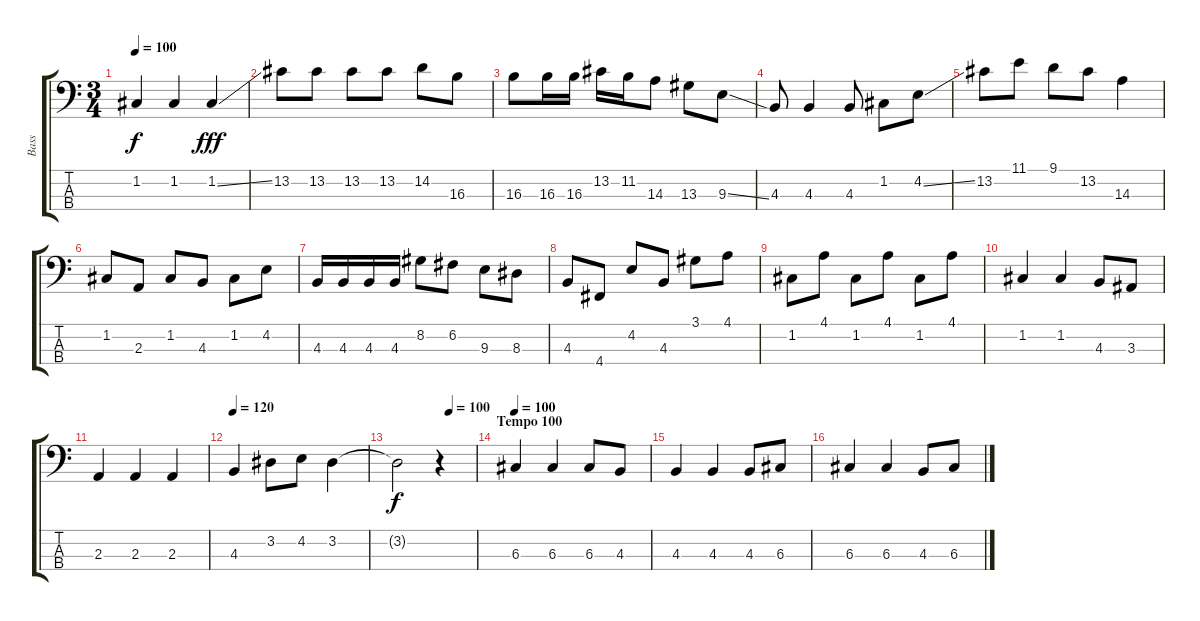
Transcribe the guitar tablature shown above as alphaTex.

\track ("Bass" "Bass") {instrument slapbass2}
\staff {score tabs}
\tuning (F2 C2 G1 D1) {hide}
\ts (3 4)
\tempo 100
\clef f4
\ks c
1.2.4{dy f} 1.2.4 1.2{ss}.4{dy fff} |
13.2.8 13.2.8 13.2.8 13.2.8 14.2.8 16.3.8 |
16.3.8 16.3.16 16.3.16 13.2.16 11.2.16 14.3.8 13.3.8 9.3{ss}.8 |
4.3.8 4.3.4 4.3.8 1.2.8 4.2{ss}.8 |
13.2.8 11.1.8 9.1.8 13.2.8 14.3.4 |
1.2.8 2.3.8 1.2.8 4.3.8 1.2.8 4.2.8 |
4.3.16 4.3.16 4.3.16 4.3.16 8.2.8 6.2.8 9.3.8 8.3.8 |
4.3.8 4.4.8 4.2.8 4.3.8 3.1.8 4.1.8 |
1.2.8 4.1.8 1.2.8 4.1.8 1.2.8 4.1.8 |
1.2.4 1.2.4 4.3.8 3.3.8 |
2.3.4 2.3.4 2.3.4 |
\tempo 120
4.3.4 3.2.8 4.2.8 3.2.4 |
\tempo (100 0.6666666666666666)
3.2{t}.2{dy f} r.4 |
\section ("" "Tempo 100")
\tempo 100
6.3.4 6.3.4 6.3.8 4.3.8 |
4.3.4 4.3.4 4.3.8 6.3.8 |
6.3.4 6.3.4 4.3.8 6.3.8
